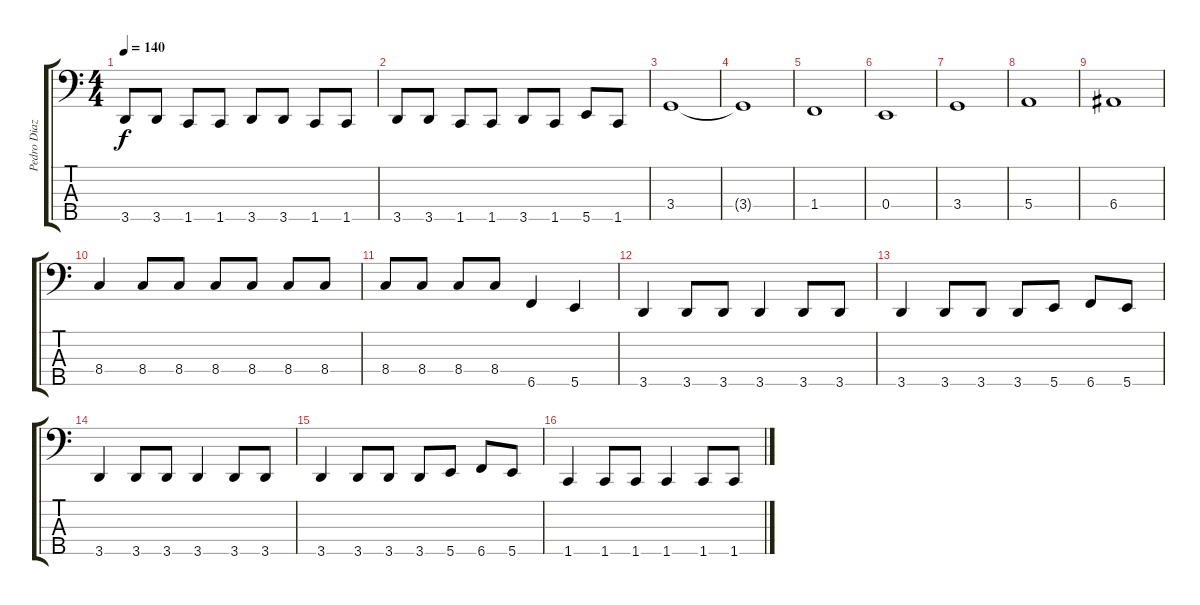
\track ("Pedro Diaz (Peri)" "Pedro Diaz") {instrument electricbassfinger}
\staff {score tabs}
\tuning (G2 D2 A1 E1 B0) {hide}
\ts (4 4)
\tempo 140
\clef f4
\ks c
3.5.8{dy f} 3.5.8 1.5.8 1.5.8 3.5.8 3.5.8 1.5.8 1.5.8 |
3.5.8 3.5.8 1.5.8 1.5.8 3.5.8 1.5.8 5.5.8 1.5.8 |
3.4.1 |
3.4{t}.1 |
1.4.1 |
0.4.1 |
3.4.1 |
5.4.1 |
6.4.1 |
8.4.4 8.4.8 8.4.8 8.4.8 8.4.8 8.4.8 8.4.8 |
8.4.8 8.4.8 8.4.8 8.4.8 6.5.4 5.5.4 |
3.5.4 3.5.8 3.5.8 3.5.4 3.5.8 3.5.8 |
3.5.4 3.5.8 3.5.8 3.5.8 5.5.8 6.5.8 5.5.8 |
3.5.4 3.5.8 3.5.8 3.5.4 3.5.8 3.5.8 |
3.5.4 3.5.8 3.5.8 3.5.8 5.5.8 6.5.8 5.5.8 |
1.5.4 1.5.8 1.5.8 1.5.4 1.5.8 1.5.8
